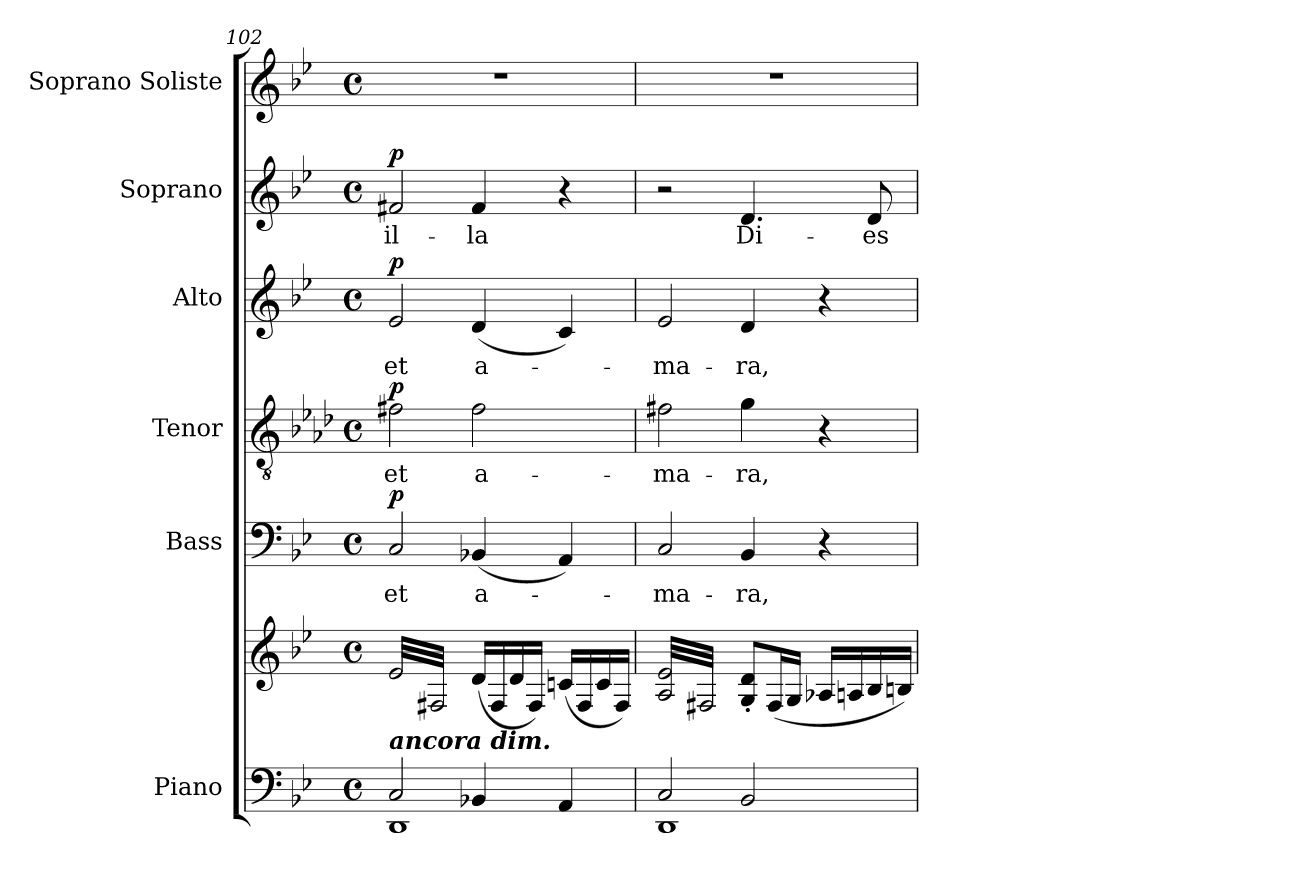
**kern	**kern	**kern	**text	**dynam	**kern	**text	**dynam	**kern	**text	**dynam	**kern	**text	**dynam	**kern
*part6	*part6	*part5	*part5	*part5	*part4	*part4	*part4	*part3	*part3	*part3	*part2	*part2	*part2	*part1
*staff7	*staff6	*staff5	*staff5	*staff5	*staff4	*staff4	*staff4	*staff3	*staff3	*staff3	*staff2	*staff2	*staff2	*staff1
*I"Piano	*	*I"Bass	*	*	*I"Tenor	*	*	*I"Alto	*	*	*I"Soprano	*	*	*I"Soprano Soliste
*I'Pno.	*	*I'B.	*	*	*I'T.	*	*	*I'A.	*	*	*I'S.	*	*	*
*clefF4	*clefG2	*clefF4	*	*	*clefGv2	*	*	*clefG2	*	*	*clefG2	*	*	*clefG2
*	*	*	*	*	*ITrd8c14	*	*	*	*	*	*	*	*	*
*k[b-e-]	*k[b-e-]	*k[b-e-]	*	*	*k[b-e-a-d-]	*	*	*k[b-e-]	*	*	*k[b-e-]	*	*	*k[b-e-]
*M4/4	*M4/4	*M4/4	*	*	*M4/4	*	*	*M4/4	*	*	*M4/4	*	*	*M4/4
*met(c)	*met(c)	*met(c)	*	*	*met(c)	*	*	*met(c)	*	*	*met(c)	*	*	*met(c)
=102	=102	=102	=102	=102	=102	=102	=102	=102	=102	=102	=102	=102	=102	=102
*^	*	*	*	*	*	*	*	*	*	*	*	*	*	*
!LO:TX:a:Bi:t=ancora dim.	!	!	!	!	!	!	!	!	!	!	!	!	!	!	!
!	!	!	!	!	!LO:DY:a	!	!	!LO:DY:a	!	!	!LO:DY:a	!	!	!LO:DY:a	!
*	*	*tremolo	*	*	*	*	*	*	*	*	*	*	*	*	*
2C/	1DD	(32e-/LLL	2C/	et	p	2F#Xi\	et	p	2e-/	et	p	2f#X/	il-	p	1r
.	.	32F#X/)	.	.	.	.	.	.	.	.	.	.	.	.	.
.	.	32e-/	.	.	.	.	.	.	.	.	.	.	.	.	.
.	.	32F#X/)	.	.	.	.	.	.	.	.	.	.	.	.	.
.	.	32e-/	.	.	.	.	.	.	.	.	.	.	.	.	.
.	.	32F#X/)	.	.	.	.	.	.	.	.	.	.	.	.	.
.	.	32e-/	.	.	.	.	.	.	.	.	.	.	.	.	.
.	.	32F#X/)	.	.	.	.	.	.	.	.	.	.	.	.	.
.	.	32e-/	.	.	.	.	.	.	.	.	.	.	.	.	.
.	.	32F#X/)	.	.	.	.	.	.	.	.	.	.	.	.	.
.	.	32e-/	.	.	.	.	.	.	.	.	.	.	.	.	.
.	.	32F#X/)	.	.	.	.	.	.	.	.	.	.	.	.	.
.	.	32e-/	.	.	.	.	.	.	.	.	.	.	.	.	.
.	.	32F#X/)	.	.	.	.	.	.	.	.	.	.	.	.	.
.	.	32e-/	.	.	.	.	.	.	.	.	.	.	.	.	.
.	.	32F#X/)JJJ	.	.	.	.	.	.	.	.	.	.	.	.	.
*	*	*Xtremolo	*	*	*	*	*	*	*	*	*	*	*	*	*
4BB-X/	.	(16d/LL	(4BB-X/	a-	.	2F#i\	a-	.	(4d/	a-	.	4f#/	-la	.	.
.	.	.	.	.	.	.	.	.	.	.	.	.	.	.	.
.	.	16F#/	.	.	.	.	.	.	.	.	.	.	.	.	.
.	.	.	.	.	.	.	.	.	.	.	.	.	.	.	.
.	.	16d/	.	.	.	.	.	.	.	.	.	.	.	.	.
.	.	.	.	.	.	.	.	.	.	.	.	.	.	.	.
.	.	16F#/JJ)	.	.	.	.	.	.	.	.	.	.	.	.	.
.	.	.	.	.	.	.	.	.	.	.	.	.	.	.	.
4AA/	.	(16cn/LL	4AA/)	.	.	.	.	.	4c/)	.	.	4r	.	.	.
.	.	16F#/	.	.	.	.	.	.	.	.	.	.	.	.	.
.	.	16c/	.	.	.	.	.	.	.	.	.	.	.	.	.
.	.	16F#/JJ)	.	.	.	.	.	.	.	.	.	.	.	.	.
=103	=103	=103	=103	=103	=103	=103	=103	=103	=103	=103	=103	=103	=103	=103	=103
*	*	*tremolo	*	*	*	*	*	*	*	*	*	*	*	*	*
2C/	1DD	(32A/ 32e-/LLL	2C/	-ma-	.	2F#Xi\	-ma-	.	2e-/	-ma-	.	2r	.	.	1r
.	.	32F#X/)	.	.	.	.	.	.	.	.	.	.	.	.	.
.	.	32A/ 32e-/	.	.	.	.	.	.	.	.	.	.	.	.	.
.	.	32F#X/)	.	.	.	.	.	.	.	.	.	.	.	.	.
.	.	32A/ 32e-/	.	.	.	.	.	.	.	.	.	.	.	.	.
.	.	32F#X/)	.	.	.	.	.	.	.	.	.	.	.	.	.
.	.	32A/ 32e-/	.	.	.	.	.	.	.	.	.	.	.	.	.
.	.	32F#X/)	.	.	.	.	.	.	.	.	.	.	.	.	.
.	.	32A/ 32e-/	.	.	.	.	.	.	.	.	.	.	.	.	.
.	.	32F#X/)	.	.	.	.	.	.	.	.	.	.	.	.	.
.	.	32A/ 32e-/	.	.	.	.	.	.	.	.	.	.	.	.	.
.	.	32F#X/)	.	.	.	.	.	.	.	.	.	.	.	.	.
.	.	32A/ 32e-/	.	.	.	.	.	.	.	.	.	.	.	.	.
.	.	32F#X/)	.	.	.	.	.	.	.	.	.	.	.	.	.
.	.	32A/ 32e-/	.	.	.	.	.	.	.	.	.	.	.	.	.
.	.	32F#X/)JJJ	.	.	.	.	.	.	.	.	.	.	.	.	.
*	*	*Xtremolo	*	*	*	*	*	*	*	*	*	*	*	*	*
2BB-/	.	8G/' 8d/'L	4BB-/	-ra,	.	4Gi\	-ra,	.	4d/	-ra,	.	4.d/	Di-	.	.
.	.	.	.	.	.	.	.	.	.	.	.	.	.	.	.
.	.	.	.	.	.	.	.	.	.	.	.	.	.	.	.
.	.	.	.	.	.	.	.	.	.	.	.	.	.	.	.
.	.	(16F#/L	.	.	.	.	.	.	.	.	.	.	.	.	.
.	.	.	.	.	.	.	.	.	.	.	.	.	.	.	.
.	.	16G/JJ	.	.	.	.	.	.	.	.	.	.	.	.	.
.	.	.	.	.	.	.	.	.	.	.	.	.	.	.	.
.	.	16A-X/LL	4r	.	.	4r	.	.	4r	.	.	.	.	.	.
.	.	16An/	.	.	.	.	.	.	.	.	.	.	.	.	.
.	.	16B-/	.	.	.	.	.	.	.	.	.	8d/	-es	.	.
.	.	16Bn/JJ)	.	.	.	.	.	.	.	.	.	.	.	.	.
*v	*v	*	*	*	*	*	*	*	*	*	*	*	*	*	*
=	=	=	=	=	=	=	=	=	=	=	=	=	=	=
*-	*-	*-	*-	*-	*-	*-	*-	*-	*-	*-	*-	*-	*-	*-
